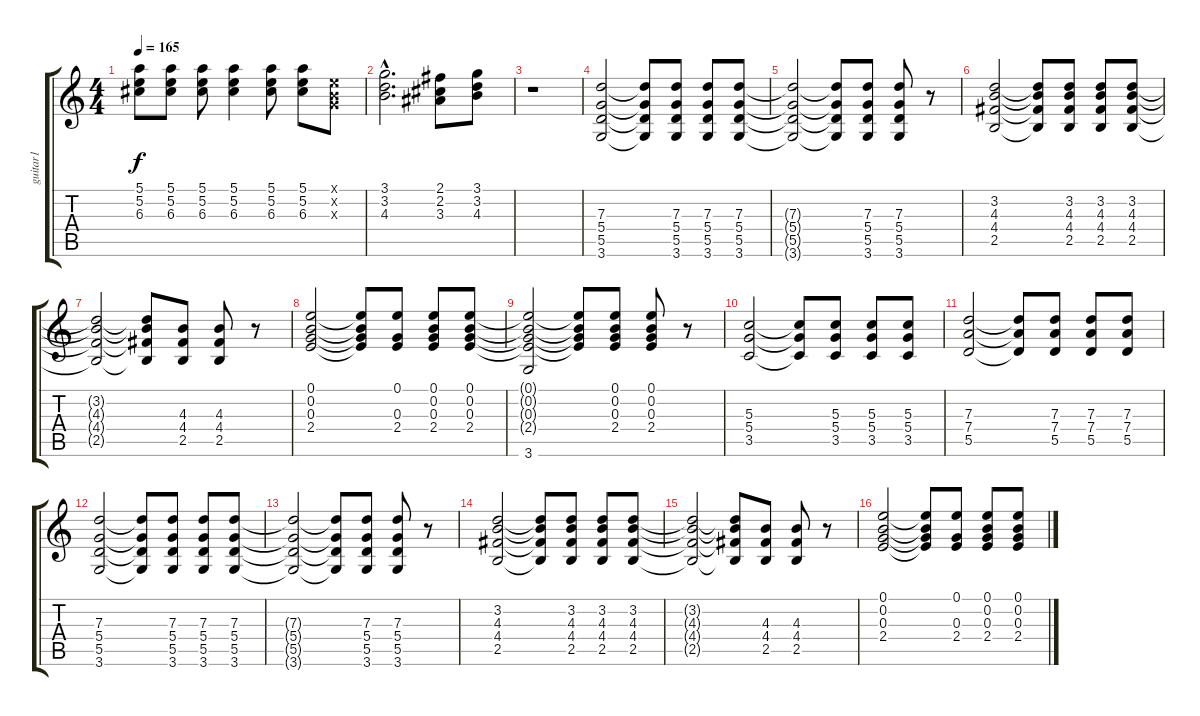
\track ("guitar1" "guitar1") {instrument distortionguitar}
\staff {score tabs}
\tuning (E4 B3 G3 D3 A2 E2) {hide}
\ts (4 4)
\tempo 165
\clef g2
\ks c
(5.1{t} 5.2{t} 6.3{t}).8{dy f} (5.1 5.2 6.3).8 (5.1 5.2 6.3).8 (5.1 5.2 6.3).4 (5.1 5.2 6.3).8 (5.1 5.2 6.3).8 (0.1{x} 0.2{x} 0.3{x}).8 |
(3.1{hac} 3.2{hac} 4.3{hac}).2{d} (2.1 2.2 3.3).8 (3.1 3.2 4.3).8 |
r.1 |
(7.3 5.4 5.5 3.6).2 (7.3{t} 5.4{t} 5.5{t} 3.6{t}).8 (7.3 5.4 5.5 3.6).8 (7.3 5.4 5.5 3.6).8 (7.3 5.4 5.5 3.6).8 |
(7.3{t} 5.4{t} 5.5{t} 3.6{t}).2 (7.3{t} 5.4{t} 5.5{t} 3.6{t}).8 (7.3 5.4 5.5 3.6).8 (7.3 5.4 5.5 3.6).8 r.8 |
(3.2 4.3 4.4 2.5).2 (3.2{t} 4.3{t} 4.4{t} 2.5{t}).8 (3.2 4.3 4.4 2.5).8 (3.2 4.3 4.4 2.5).8 (3.2 4.3 4.4 2.5).8 |
(3.2{t} 4.3{t} 4.4{t} 2.5{t}).2 (3.2{t} 4.3{t} 4.4{t} 2.5{t}).8 (4.3 4.4 2.5).8 (4.3 4.4 2.5).8 r.8 |
(0.1 0.2 0.3 2.4).2 (0.1{t} 0.2{t} 0.3{t} 2.4{t}).8 (0.1 0.3 2.4).8 (0.1 0.2 0.3 2.4).8 (0.1 0.2 0.3 2.4).8 |
(0.1{t} 0.2{t} 0.3{t} 2.4{t} 3.6).2 (0.1{t} 0.2{t} 0.3{t} 2.4{t}).8 (0.1 0.2 0.3 2.4).8 (0.1 0.2 0.3 2.4).8 r.8 |
(5.3 5.4 3.5).2 (5.3{t} 5.4{t} 3.5{t}).8 (5.3 5.4 3.5).8 (5.3 5.4 3.5).8 (5.3 5.4 3.5).8 |
(7.3 7.4 5.5).2 (7.3{t} 7.4{t} 5.5{t}).8 (7.3 7.4 5.5).8 (7.3 7.4 5.5).8 (7.3 7.4 5.5).8 |
(7.3 5.4 5.5 3.6).2 (7.3{t} 5.4{t} 5.5{t} 3.6{t}).8 (7.3 5.4 5.5 3.6).8 (7.3 5.4 5.5 3.6).8 (7.3 5.4 5.5 3.6).8 |
(7.3{t} 5.4{t} 5.5{t} 3.6{t}).2 (7.3{t} 5.4{t} 5.5{t} 3.6{t}).8 (7.3 5.4 5.5 3.6).8 (7.3 5.4 5.5 3.6).8 r.8 |
(3.2 4.3 4.4 2.5).2 (3.2{t} 4.3{t} 4.4{t} 2.5{t}).8 (3.2 4.3 4.4 2.5).8 (3.2 4.3 4.4 2.5).8 (3.2 4.3 4.4 2.5).8 |
(3.2{t} 4.3{t} 4.4{t} 2.5{t}).2 (3.2{t} 4.3{t} 4.4{t} 2.5{t}).8 (4.3 4.4 2.5).8 (4.3 4.4 2.5).8 r.8 |
(0.1 0.2 0.3 2.4).2 (0.1{t} 0.2{t} 0.3{t} 2.4{t}).8 (0.1 0.3 2.4).8 (0.1 0.2 0.3 2.4).8 (0.1 0.2 0.3 2.4).8
